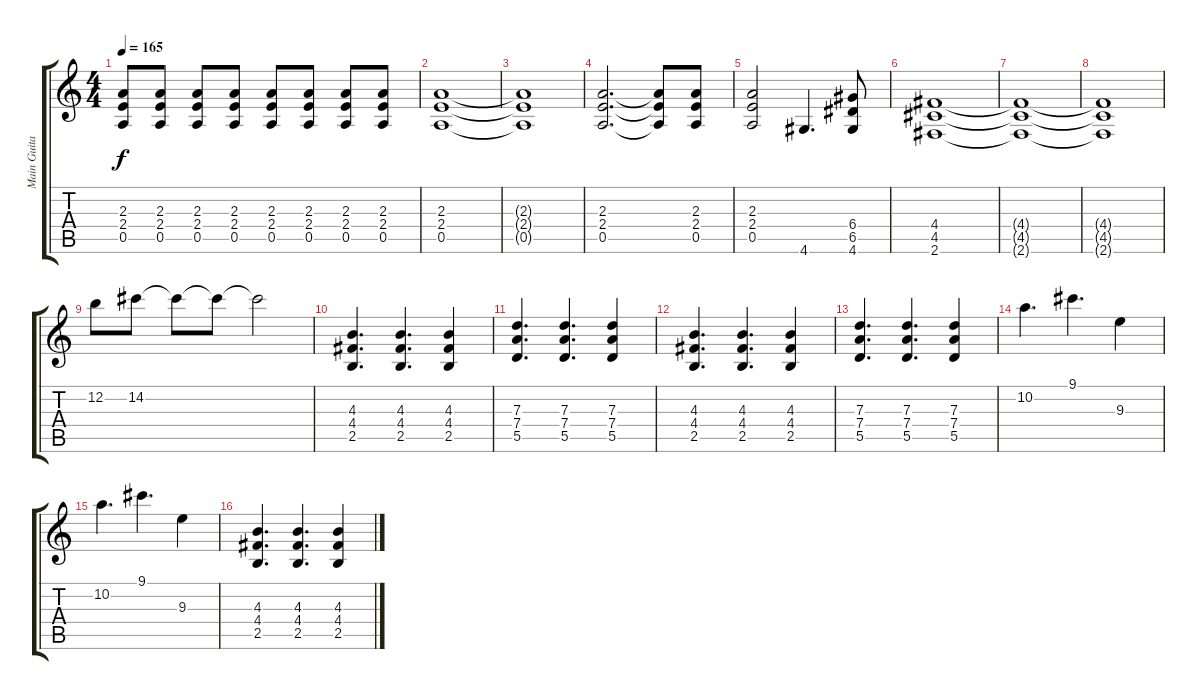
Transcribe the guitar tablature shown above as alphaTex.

\track ("Main Guitar" "Main Guita") {mute instrument overdrivenguitar}
\staff {score tabs}
\tuning (E4 B3 G3 D3 A2 E2) {hide}
\ts (4 4)
\tempo 165
\clef g2
\ks c
(2.3 2.4 0.5).8{dy f} (2.3 2.4 0.5).8 (2.3 2.4 0.5).8 (2.3 2.4 0.5).8 (2.3 2.4 0.5).8 (2.3 2.4 0.5).8 (2.3 2.4 0.5).8 (2.3 2.4 0.5).8 |
(2.3 2.4 0.5).1 |
(2.3{t} 2.4{t} 0.5{t}).1 |
(2.3 2.4 0.5).2{d} (2.3{t} 2.4{t} 0.5{t}).8 (2.3 2.4 0.5).8 |
(2.3 2.4 0.5).2 4.6.4{d} (6.4 6.5 4.6).8 |
(4.4 4.5 2.6).1 |
(4.4{t} 4.5{t} 2.6{t}).1 |
(4.4{t} 4.5{t} 2.6{t}).1 |
12.2.8 14.2.8 14.2{t}.8 14.2{t}.8 14.2{t}.2 |
(4.3 4.4 2.5).4{d} (4.3 4.4 2.5).4{d} (4.3 4.4 2.5).4 |
(7.3 7.4 5.5).4{d} (7.3 7.4 5.5).4{d} (7.3 7.4 5.5).4 |
(4.3 4.4 2.5).4{d} (4.3 4.4 2.5).4{d} (4.3 4.4 2.5).4 |
(7.3 7.4 5.5).4{d} (7.3 7.4 5.5).4{d} (7.3 7.4 5.5).4 |
10.2.4{d} 9.1.4{d} 9.3.4 |
10.2.4{d} 9.1.4{d} 9.3.4 |
(4.3 4.4 2.5).4{d} (4.3 4.4 2.5).4{d} (4.3 4.4 2.5).4
